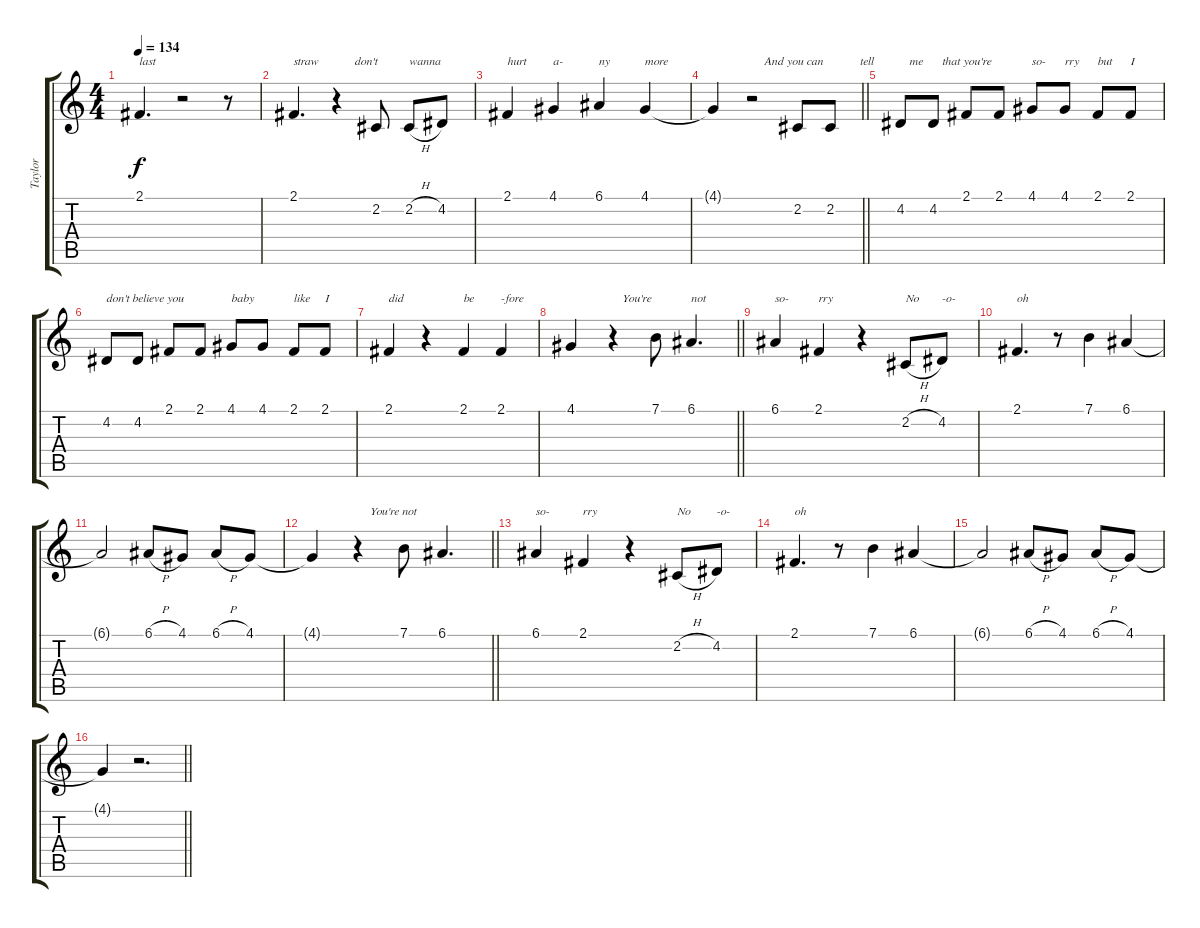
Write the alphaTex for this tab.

\track ("Taylor" "Taylor") {instrument ocarina}
\staff {score tabs}
\tuning (E4 B3 G3 D3 A2 E2) {hide}
\ts (4 4)
\tempo 134
\clef g2
\ks c
2.1.4{d txt "last" dy f} r.2 r.8 |
2.1.4{d txt "straw"} r.4{txt "      don't"} 2.2.8 2.2{h}.8{txt "wanna"} 4.2.8 |
2.1.4{txt "hurt"} 4.1.4{txt "a-"} 6.1.4{txt "ny"} 4.1.4{txt "more"} |
\barLineRight lightlight
4.1{t}.4 r.2{txt "    And you can"} 2.2.8 2.2.8{txt "          tell "} |
4.2.8{txt "   me"} 4.2.8{txt "   that you're"} 2.1.8 2.1.8 4.1.8{txt "so-"} 4.1.8{txt "rry"} 2.1.8{txt "but"} 2.1.8{txt "I"} |
4.2.8{txt "don't believe you"} 4.2.8 2.1.8 2.1.8 4.1.8{txt "baby"} 4.1.8 2.1.8{txt "like"} 2.1.8{txt "I"} |
2.1.4{txt "did"} r.4 2.1.4{txt "be"} 2.1.4{txt "-fore"} |
\barLineRight lightlight
4.1.4 r.4{txt "   You're"} 7.1.8 6.1.4{d txt "not"} |
6.1.4{txt "so-"} 2.1.4{txt "rry"} r.4 2.2{h}.8{txt "No "} 4.2.8{txt "-o-"} |
2.1.4{d txt "oh"} r.8 7.1.4 6.1.4 |
6.1{t}.2 6.1{h}.8 4.1.8 6.1{h}.8 4.1.8 |
\barLineRight lightlight
4.1{t}.4 r.4{txt "    You're not"} 7.1.8 6.1.4{d} |
6.1.4{txt "so-"} 2.1.4{txt "rry"} r.4 2.2{h}.8{txt "No "} 4.2.8{txt "-o-"} |
2.1.4{d txt "oh"} r.8 7.1.4 6.1.4 |
6.1{t}.2 6.1{h}.8 4.1.8 6.1{h}.8 4.1.8 |
\barLineRight lightlight
4.1{t}.4 r.2{d}
